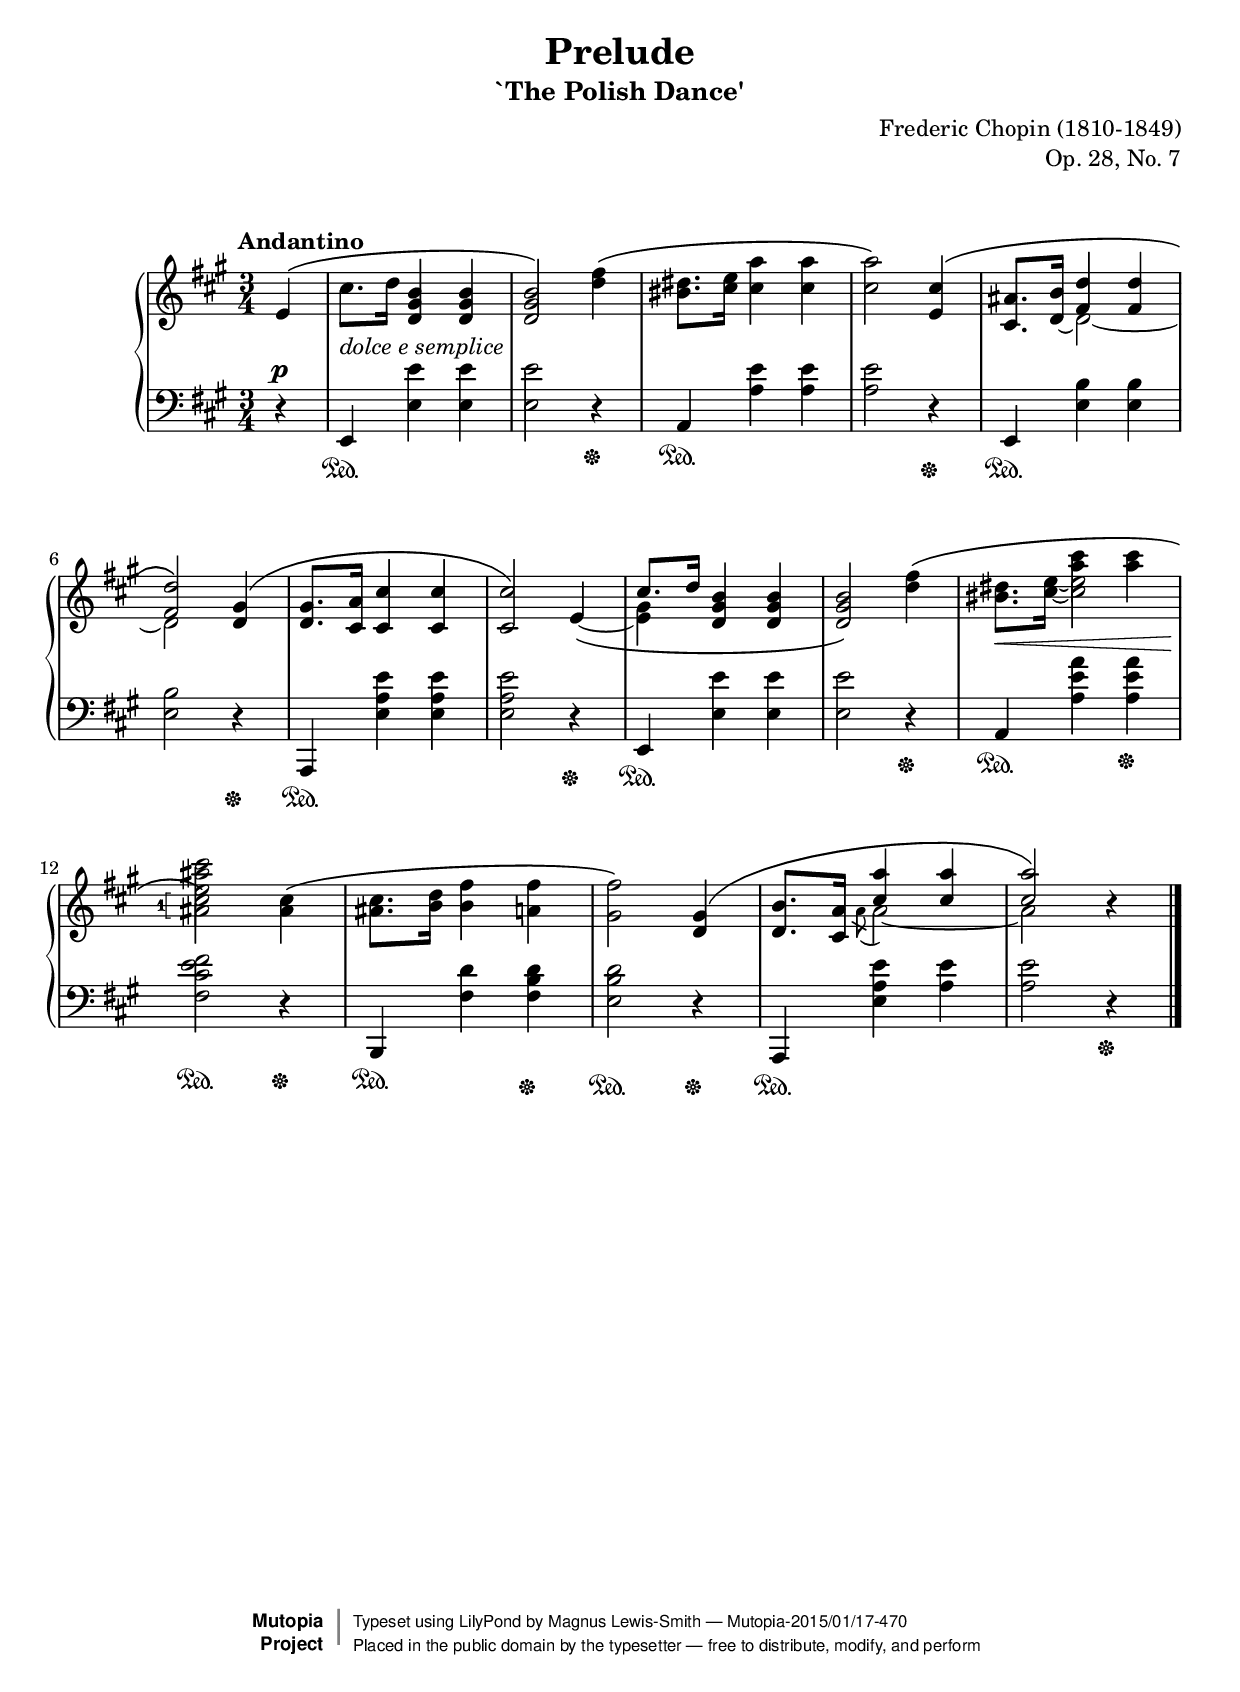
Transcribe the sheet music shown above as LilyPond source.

\version "2.18.2"


                                %                 "PRELUDE Op28 No7"
                                %                 by Frederic Chopin
                                %
                                %    Please see "header.ly" for more information

\include "english.ly"
\header {
                                % LILYPOND HEADERS
    head =  "0.05 (08 Jan 2015)"

    title = "Prelude"
    subtitle = "`The Polish Dance'"

    composer = "Frederic Chopin (1810-1849)"
    opus = "Op. 28, No. 7"

    %%    poet = "Poet"
    %%    texttranslator = "Translator"
    %%    meter = "meter"

    %%    instrument = "Instrument"
    %%    piece = "Piece"

                                % LILYPOND FOOTERS
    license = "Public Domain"
    %footer = "0.05 (12 Aug 2004)"
    %%    tagline = "Tagline"

                                % MUTOPIA HEADERS
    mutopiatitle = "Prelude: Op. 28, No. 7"
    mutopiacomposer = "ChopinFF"
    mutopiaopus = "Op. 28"
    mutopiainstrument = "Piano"
    date = "1838/39"
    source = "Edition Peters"
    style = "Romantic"
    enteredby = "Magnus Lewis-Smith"
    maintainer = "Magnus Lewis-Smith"
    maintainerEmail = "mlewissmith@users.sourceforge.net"
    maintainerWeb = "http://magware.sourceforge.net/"

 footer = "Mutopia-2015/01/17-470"
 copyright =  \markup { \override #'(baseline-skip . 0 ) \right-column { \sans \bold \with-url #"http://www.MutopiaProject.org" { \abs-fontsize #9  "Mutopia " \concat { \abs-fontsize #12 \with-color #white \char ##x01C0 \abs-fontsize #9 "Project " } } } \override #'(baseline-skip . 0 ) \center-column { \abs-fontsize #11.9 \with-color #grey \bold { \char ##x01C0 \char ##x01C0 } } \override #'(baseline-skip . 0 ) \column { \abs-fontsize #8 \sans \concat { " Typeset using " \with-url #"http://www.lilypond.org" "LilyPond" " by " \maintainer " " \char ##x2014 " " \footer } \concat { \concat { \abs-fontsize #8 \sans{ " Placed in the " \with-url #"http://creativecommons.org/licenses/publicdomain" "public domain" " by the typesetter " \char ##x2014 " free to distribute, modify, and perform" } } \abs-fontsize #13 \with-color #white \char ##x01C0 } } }
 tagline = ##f
}


%{
BUGLIST
*	http:
*	category:  projects/lily
*	group:     sources/lily/chopin_prelude_op28_no7


FEATURE REQUEST
*	http:
*	category:  projects/lily
*	group:     sources/lily/chopin_prelude_op28_no7

LINKS
*	http:
%}

\paper {
  top-margin = 8\mm                              %-minimum top-margin: 8mm
  top-markup-spacing.basic-distance = #5         %-dist. from bottom of top margin to the first markup/title
  markup-system-spacing #'padding = #5
  markup-markup-spacing #'padding = #1.2
  markup-system-spacing.basic-distance = #6      %-dist. from header/title to first system
  top-system-spacing.basic-distance = #12        %-dist. from top margin to system in pages with no titles
  last-bottom-spacing.basic-distance = #11       %-pads music from copyright block
  bottom-margin = 10\mm
}

\paper {
  top-margin = 6 \mm
  % default vertical spacing values have been multiplied by 1.5, except where noted with **
  system-system-spacing = #'((basic-distance . 18) (minimum-distance . 12) (padding . 1.5))
  % defaults are 12, 8, and 1
  score-system-spacing = #'((basic-distance . 21) (minimum-distance . 12) (padding . 1.5))
  % defaults are 14, 8, and 1
  markup-system-spacing = #'((basic-distance . 7.5) (padding . 6))
  % defaults are 5 and 0.5**
  score-markup-spacing = #'((basic-distance . 18) (padding . 0.75))
  % defaults are 12 and 0.5
  markup-markup-spacing = #'((basic-distance . 1.5) (padding . 0.75))
  % defaults are 1 and 0.5
  top-system-spacing = #'((basic-distance . 1.5) (padding . 1.5))
  % defaults are 1 and 1
  top-markup-spacing = #'((basic-distance . 4) (padding 1.5))
  % defaults are none** and 1
  last-bottom-spacing = #'((basic-distance . 1.5) (padding . 5))
  % defaults are 1 and 1**
}


paperOFF = { \set Score.skipTypesetting = ##t }
paperON = { \set Score.skipTypesetting = ##f }

playRH =  \relative e' {
    \clef treble
    \key a \major
    \time 3/4

                                % Phrase 1 ( 0 - 2 )
    \tempo "Andantino"
    \partial 4
    e4\( | cs'8. d16 <b gs d>4 <b gs d> | <b gs d>2 \)

                                % Phrase 2 ( 2 - 4 )
    <d fs>4^\( | <bs ds>8. <cs e>16 <cs a'>4 <cs a'> | <cs a'>2 \)

                                % Phrase 3 ( 4 - 6 )
    <<
        { <cs e,>4^\( | s4 <d fs,>4 <d fs,> | <d fs,>2\) } \\
        { s4 | \stemUp <as cs,>8. <b d,>16~ \stemDown d,2~ | d }
    >>

                                % Phrase 4 ( 6 - 8 )
    <d gs>4^\( | <d gs>8. <cs a'>16 <cs cs'>4 <cs cs'> | <cs cs'>2 \)

                                % Phrase 5 ( 8 - 10 )
    <<
        { s4 | cs'8. d16 s4 s | s2 } \\
        {
            %\attach #'(stem . head)
            \stemUp e,4\(~ | \stemDown <e gs>4 \stemUp <d gs b>4 <d gs b> |  <d gs b>2 \)
        }
    >>

                                % Phrase 6 ( 10 - 12 )
    <<
        {
            \stemDown <d' fs>4^\( |  s4 <a' cs> <a cs> |
                       \stemDown\arpeggioBracket
                       \set fingeringOrientations = #'(left)
                       \once\override Fingering.extra-offset = #'(0.4 . -0.5)
                       <as, cs-1>2\)\arpeggio
                       %<as, cs-1 e as cs>2\)\arpeggio %fixes collision; stretches bracket
        } \\
        {
					   \override NoteColumn.ignore-collision = ##t %Better solution?
            s4 | <bs ds>8. <cs e>16~ <cs e>2 | <e as cs>2
            %s4 | <bs ds>8. <cs e>16~ <cs e>2 | s2	%ditto
        }
    >>

                                % Phrase 7 ( 12 - 14 )
    <as, cs>4\( |  <as cs>8. <b d>16 <b fs'>4 <a fs'> | <gs fs'>2 \)

                                % Phrase 8 ( 14 - 16 )
    <<
        { <d gs>4\( | <d b'>8. <cs a'>16 <cs' a'>4 <cs a'> | <cs a'>2 \) } \\
        { s4 | s \acciaccatura a8 a2~ | a2 } % [mils] expect clashing notecolumns
    >>
    r4
}


playLH =  \relative e, {
    \clef bass
    \key a \major
    \time 3/4

                                % 0
    \partial 4 r4\p |

                                % 1 - 4
    e4^\markup{\italic "dolce e semplice"}\sustainOn <e' e'> <e e'> | <e e'>2 r4\sustainOff |
    a,4\sustainOn <a' e'> <a e'> | <a e'>2 r4\sustainOff |

                                % 5 - 8
    e,4\sustainOn  <e' b'><e b'> | <e b'>2 r4\sustainOff |
    a,,4\sustainOn  <e'' a e'><e a e'> | <e a e'>2 r4\sustainOff |

                                % 9 - 12
    e,4\sustainOn <e' e'><e e'> | <e e'>2 r4\sustainOff |
    a,4\sustainOn \< <a' e' a><a e' a>\sustainOff | <fs cs' e fs>2\sustainOn\! r4\sustainOff |

                                % 13 - 16
    b,,4\sustainOn <fs'' d'> <fs b d>\sustainOff | <e b' d>2\sustainOn r4\sustainOff |
    a,,4\sustainOn <e'' a e'> <a e'> | <a e'>2 r4\sustainOff |
}



scoreAll =  {
  \new PianoStaff
  %\with { \remove Span_bar_engraver }	%fix collisions
  {
        \set PianoStaff.midiInstrument = "acoustic grand"
        <<
            \context Staff = "rh" {
                \accidentalStyle modern-cautionary
                \playRH
                \bar "|."
            }
            \context Staff = "lh" {
                \accidentalStyle modern-cautionary
                %\override Staff.TextScript.staff-padding = #3
                %\override Staff.DynamicLineSpanner.staff-padding = #3  % (forced-distance - 6) / 2
                \override Staff.DynamicLineSpanner.direction = #1      % 1 up, -1 down
                \set Staff.pedalSustainStyle = #'text
                %% \override Staff.PianoPedalBracket.shorten-pair = #'(0 . -1.0)
                \playLH
                \bar "|."
            }
        >>
    }
}


\score
{
    {
        \scoreAll
    }
    \layout {
      \context {
        \Score
        \override SpacingSpanner.base-shortest-duration = #(ly:make-moment 1/16)
      }
    }
    \midi {
        \tempo 4 = 120
    }
}
